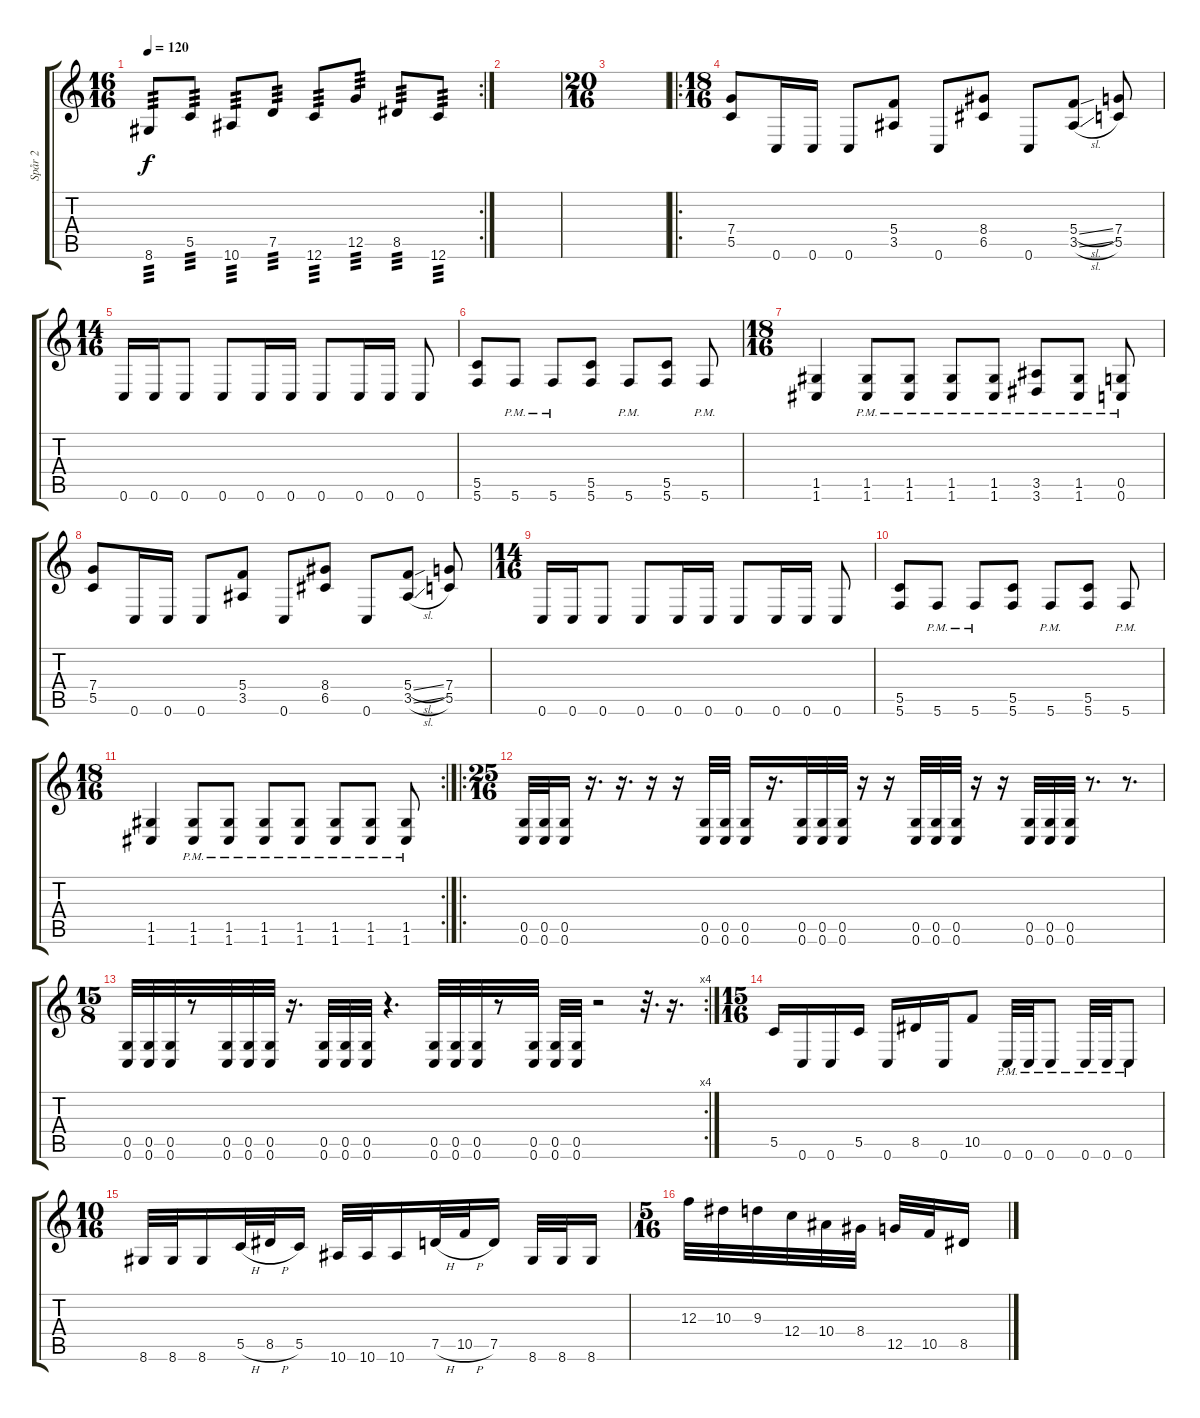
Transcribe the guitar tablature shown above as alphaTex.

\track ("Spår 2" "Spår 2") {instrument distortionguitar}
\staff {score tabs}
\tuning (D4 A3 F3 C3 G2 C2) {hide}
\rc 2
\ts (16 16)
\tempo 120
\clef g2
\ks c
8.6.8{tp 3 dy f} 5.5.8{tp 3} 10.6.8{tp 3} 7.5.8{tp 3} 12.6.8{tp 3} 12.5.8{tp 3} 8.5.8{tp 3} 12.6.8{tp 3} |
|
\ts (20 16)
|
\ro
\ts (18 16)
(7.4 5.5).8 0.6.16 0.6.16 0.6.8 (5.4 3.5).8 0.6.8 (8.4 6.5).8 0.6.8 (5.4{sl} 3.5{sl}).8 (7.4 5.5).8 |
\ts (14 16)
0.6.16 0.6.16 0.6.8 0.6.8 0.6.16 0.6.16 0.6.8 0.6.16 0.6.16 0.6.8 |
(5.5 5.6).8 5.6{pm}.8 5.6{pm}.8 (5.5 5.6).8 5.6{pm}.8 (5.5 5.6).8 5.6{pm}.8 |
\ts (18 16)
(1.5 1.6).4 (1.5 1.6{pm}).8 (1.5 1.6{pm}).8 (1.5 1.6{pm}).8 (1.5 1.6{pm}).8 (3.5 3.6{pm}).8 (1.5 1.6{pm}).8 (0.5 0.6{pm}).8 |
(7.4 5.5).8 0.6.16 0.6.16 0.6.8 (5.4 3.5).8 0.6.8 (8.4 6.5).8 0.6.8 (5.4{sl} 3.5{sl}).8 (7.4 5.5).8 |
\ts (14 16)
0.6.16 0.6.16 0.6.8 0.6.8 0.6.16 0.6.16 0.6.8 0.6.16 0.6.16 0.6.8 |
(5.5 5.6).8 5.6{pm}.8 5.6{pm}.8 (5.5 5.6).8 5.6{pm}.8 (5.5 5.6).8 5.6{pm}.8 |
\rc 2
\ts (18 16)
(1.5 1.6).4 (1.5 1.6{pm}).8 (1.5 1.6{pm}).8 (1.5 1.6{pm}).8 (1.5 1.6{pm}).8 (1.5 1.6{pm}).8 (1.5 1.6{pm}).8 (1.5 1.6{pm}).8 |
\ro
\ts (25 16)
(0.5 0.6).32 (0.5 0.6).32 (0.5 0.6).16 r.16{d} r.16{d} r.16 r.16 (0.5 0.6).32 (0.5 0.6).32 (0.5 0.6).16 r.16{d} (0.5 0.6).32 (0.5 0.6).32 (0.5 0.6).32 r.16 r.16 (0.5 0.6).32 (0.5 0.6).32 (0.5 0.6).32 r.16 r.16 (0.5 0.6).32 (0.5 0.6).32 (0.5 0.6).32 r.8{d} r.8{d} |
\rc 4
\ts (15 8)
(0.5 0.6).32 (0.5 0.6).32 (0.5 0.6).32 r.8 (0.5 0.6).32 (0.5 0.6).32 (0.5 0.6).32 r.16{d} (0.5 0.6).32 (0.5 0.6).32 (0.5 0.6).32 r.4{d} (0.5 0.6).32 (0.5 0.6).32 (0.5 0.6).32 r.8 (0.5 0.6).32 (0.5 0.6).32 (0.5 0.6).32 r.2 r.32{d} r.16{d} |
\ts (15 16)
5.5.16 0.6.16 0.6.16 5.5.16 0.6.16 8.5.16 0.6.16 10.5.8 0.6{pm}.32 0.6{pm}.32 0.6{pm}.8 0.6{pm}.32 0.6{pm}.32 0.6{pm}.8 |
\ts (10 16)
8.6.32 8.6.32 8.6.16 5.5{h}.32 8.5{h}.32 5.5.16 10.6.32 10.6.32 10.6.16 7.5{h}.32 10.5{h}.32 7.5.16 8.6.32 8.6.32 8.6.16 |
\ts (5 16)
12.3.32 10.3.32 9.3.32 12.4.32 10.4.32 8.4.32 12.5.32 10.5.32 8.5.16
